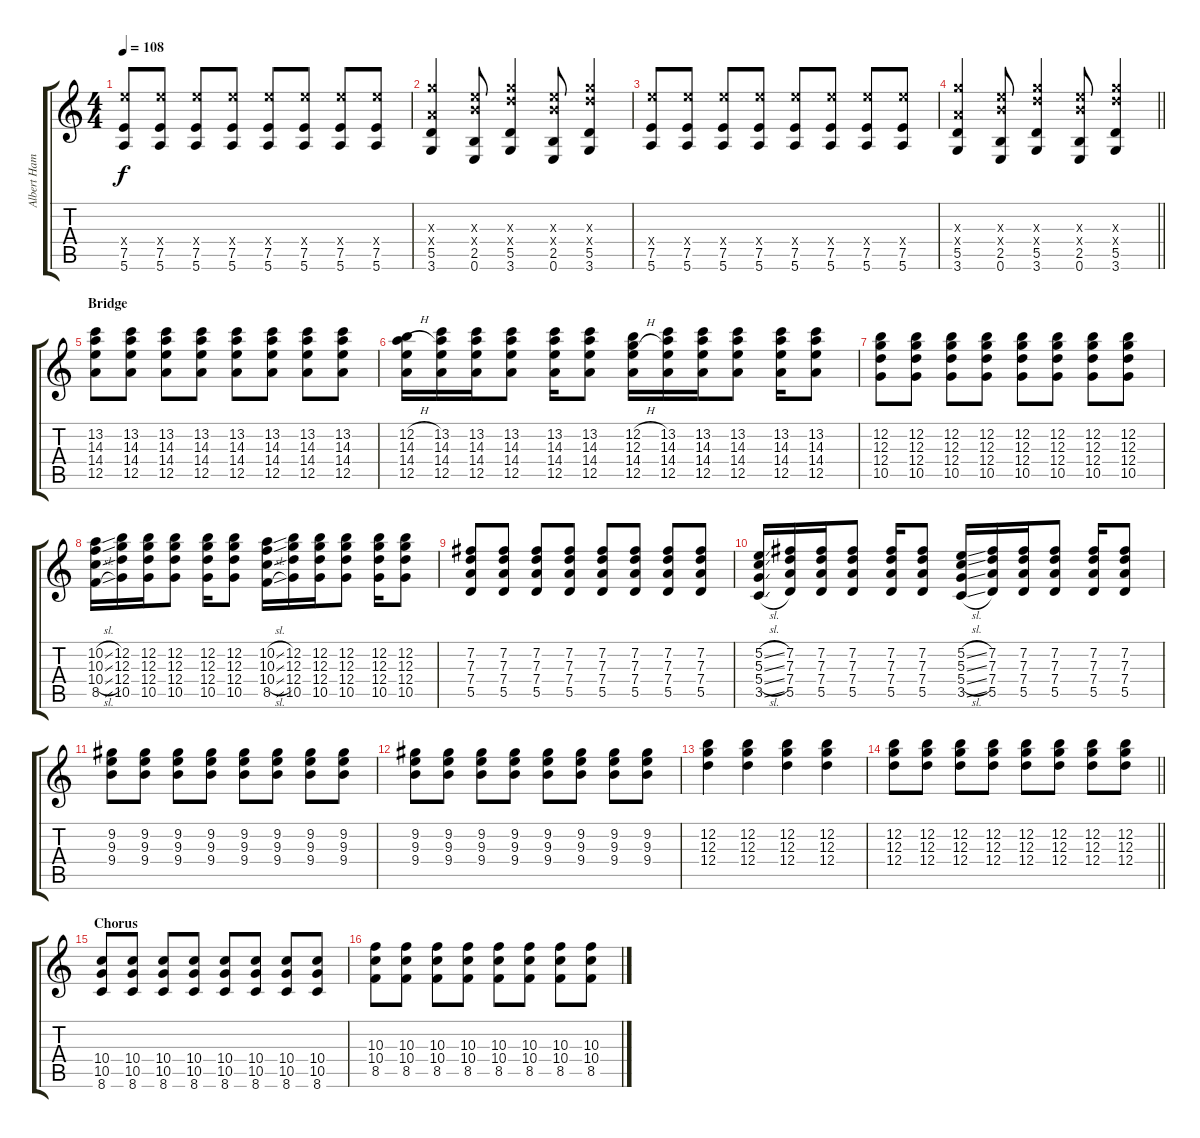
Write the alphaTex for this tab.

\track ("Albert Hammond Jr. - Rhythm Guitar" "Albert Ham") {instrument distortionguitar}
\staff {score tabs}
\tuning (E4 B3 G3 D3 A2 E2) {hide}
\ts (4 4)
\tempo 108
\clef g2
\ks c
(14.4{x} 7.5 5.6).8{dy f} (14.4{x} 7.5 5.6).8 (14.4{x} 7.5 5.6).8 (14.4{x} 7.5 5.6).8 (14.4{x} 7.5 5.6).8 (14.4{x} 7.5 5.6).8 (14.4{x} 7.5 5.6).8 (14.4{x} 7.5 5.6).8 |
(12.3{x} 7.4{x} 5.5 3.6).4 (9.3{x} 9.4{x} 2.5 0.6).8 (12.3{x} 12.4{x} 5.5 3.6).4 (9.3{x} 9.4{x} 2.5 0.6).8 (12.3{x} 12.4{x} 5.5 3.6).4 |
(14.4{x} 7.5 5.6).8 (14.4{x} 7.5 5.6).8 (14.4{x} 7.5 5.6).8 (14.4{x} 7.5 5.6).8 (14.4{x} 7.5 5.6).8 (14.4{x} 7.5 5.6).8 (14.4{x} 7.5 5.6).8 (14.4{x} 7.5 5.6).8 |
\barLineRight lightlight
(12.3{x} 7.4{x} 5.5 3.6).4 (9.3{x} 9.4{x} 2.5 0.6).8 (12.3{x} 12.4{x} 5.5 3.6).4 (9.3{x} 9.4{x} 2.5 0.6).8 (12.3{x} 12.4{x} 5.5 3.6).4 |
\section ("" "Bridge")
(13.2 14.3 14.4 12.5).8{volume 11} (13.2 14.3 14.4 12.5).8 (13.2 14.3 14.4 12.5).8 (13.2 14.3 14.4 12.5).8 (13.2 14.3 14.4 12.5).8 (13.2 14.3 14.4 12.5).8 (13.2 14.3 14.4 12.5).8 (13.2 14.3 14.4 12.5).8 |
(12.2{h} 14.3{h} 14.4 12.5).16 (13.2 14.3 14.4 12.5).16 (13.2 14.3 14.4 12.5).16 (13.2 14.3 14.4 12.5).8 (13.2 14.3 14.4 12.5).16 (13.2 14.3 14.4 12.5).8 (12.2{h} 12.3{h} 14.4 12.5).16 (13.2 14.3 14.4 12.5).16 (13.2 14.3 14.4 12.5).16 (13.2 14.3 14.4 12.5).8 (13.2 14.3 14.4 12.5).16 (13.2 14.3 14.4 12.5).8 |
(12.2 12.3 12.4 10.5).8 (12.2 12.3 12.4 10.5).8 (12.2 12.3 12.4 10.5).8 (12.2 12.3 12.4 10.5).8 (12.2 12.3 12.4 10.5).8 (12.2 12.3 12.4 10.5).8 (12.2 12.3 12.4 10.5).8 (12.2 12.3 12.4 10.5).8 |
(10.2{sl} 10.3{sl} 10.4{sl} 8.5{sl}).16 (12.2 12.3 12.4 10.5).16 (12.2 12.3 12.4 10.5).16 (12.2 12.3 12.4 10.5).8 (12.2 12.3 12.4 10.5).16 (12.2 12.3 12.4 10.5).8 (10.2{sl} 10.3{sl} 10.4{sl} 8.5{sl}).16 (12.2 12.3 12.4 10.5).16 (12.2 12.3 12.4 10.5).16 (12.2 12.3 12.4 10.5).8 (12.2 12.3 12.4 10.5).16 (12.2 12.3 12.4 10.5).8 |
(7.2 7.3 7.4 5.5).8 (7.2 7.3 7.4 5.5).8 (7.2 7.3 7.4 5.5).8 (7.2 7.3 7.4 5.5).8 (7.2 7.3 7.4 5.5).8 (7.2 7.3 7.4 5.5).8 (7.2 7.3 7.4 5.5).8 (7.2 7.3 7.4 5.5).8 |
(5.2{sl} 5.3{sl} 5.4{sl} 3.5{sl}).16 (7.2 7.3 7.4 5.5).16 (7.2 7.3 7.4 5.5).16 (7.2 7.3 7.4 5.5).8 (7.2 7.3 7.4 5.5).16 (7.2 7.3 7.4 5.5).8 (5.2{sl} 5.3{sl} 5.4{sl} 3.5{sl}).16 (7.2 7.3 7.4 5.5).16 (7.2 7.3 7.4 5.5).16 (7.2 7.3 7.4 5.5).8 (7.2 7.3 7.4 5.5).16 (7.2 7.3 7.4 5.5).8 |
(9.2 9.3 9.4).8 (9.2 9.3 9.4).8 (9.2 9.3 9.4).8 (9.2 9.3 9.4).8 (9.2 9.3 9.4).8 (9.2 9.3 9.4).8 (9.2 9.3 9.4).8 (9.2 9.3 9.4).8 |
(9.2 9.3 9.4).8 (9.2 9.3 9.4).8 (9.2 9.3 9.4).8 (9.2 9.3 9.4).8 (9.2 9.3 9.4).8 (9.2 9.3 9.4).8 (9.2 9.3 9.4).8 (9.2 9.3 9.4).8 |
(12.2 12.3 12.4).4 (12.2 12.3 12.4).4 (12.2 12.3 12.4).4 (12.2 12.3 12.4).4 |
\barLineRight lightlight
(12.2 12.3 12.4).8 (12.2 12.3 12.4).8 (12.2 12.3 12.4).8 (12.2 12.3 12.4).8 (12.2 12.3 12.4).8 (12.2 12.3 12.4).8 (12.2 12.3 12.4).8 (12.2 12.3 12.4).8 |
\section ("" "Chorus")
(10.4 10.5 8.6).8 (10.4 10.5 8.6).8 (10.4 10.5 8.6).8 (10.4 10.5 8.6).8 (10.4 10.5 8.6).8 (10.4 10.5 8.6).8 (10.4 10.5 8.6).8 (10.4 10.5 8.6).8 |
(10.3 10.4 8.5).8 (10.3 10.4 8.5).8 (10.3 10.4 8.5).8 (10.3 10.4 8.5).8 (10.3 10.4 8.5).8 (10.3 10.4 8.5).8 (10.3 10.4 8.5).8 (10.3 10.4 8.5).8
